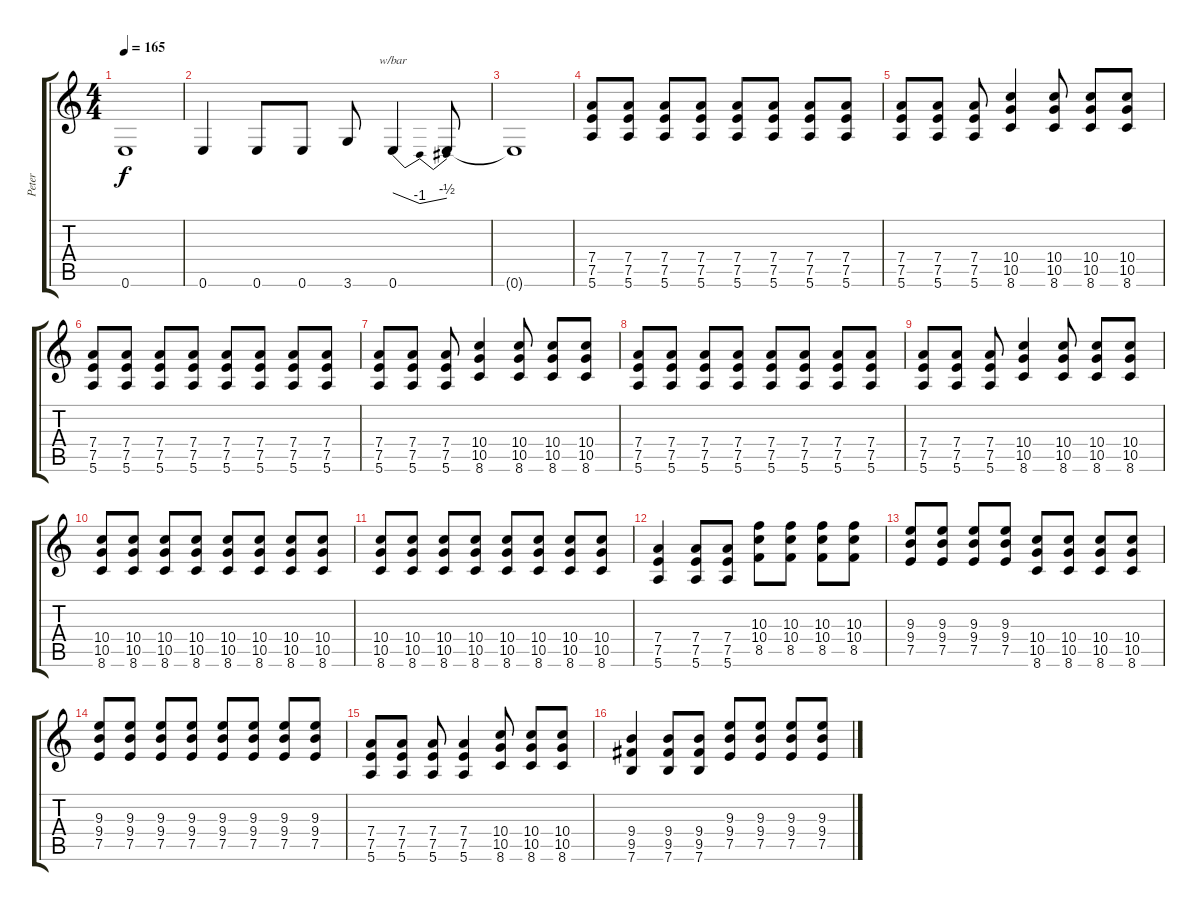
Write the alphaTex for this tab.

\track ("Peter" "Peter") {instrument overdrivenguitar}
\staff {score tabs}
\tuning (E4 B3 G3 D3 A2 E2) {hide}
\ts (4 4)
\tempo 165
\clef g2
\ks c
0.6{t}.1{dy f} |
0.6.4 0.6.8 0.6.8 3.6.8 0.6.4{tbe (dip default 0 0 45 -4 56 -4 60 -2)} 0.6{t}.8 |
0.6{t}.1 |
(7.4 7.5 5.6).8 (7.4 7.5 5.6).8 (7.4 7.5 5.6).8 (7.4 7.5 5.6).8 (7.4 7.5 5.6).8 (7.4 7.5 5.6).8 (7.4 7.5 5.6).8 (7.4 7.5 5.6).8 |
(7.4 7.5 5.6).8 (7.4 7.5 5.6).8 (7.4 7.5 5.6).8 (10.4 10.5 8.6).4 (10.4 10.5 8.6).8 (10.4 10.5 8.6).8 (10.4 10.5 8.6).8 |
(7.4 7.5 5.6).8 (7.4 7.5 5.6).8 (7.4 7.5 5.6).8 (7.4 7.5 5.6).8 (7.4 7.5 5.6).8 (7.4 7.5 5.6).8 (7.4 7.5 5.6).8 (7.4 7.5 5.6).8 |
(7.4 7.5 5.6).8 (7.4 7.5 5.6).8 (7.4 7.5 5.6).8 (10.4 10.5 8.6).4 (10.4 10.5 8.6).8 (10.4 10.5 8.6).8 (10.4 10.5 8.6).8 |
(7.4 7.5 5.6).8 (7.4 7.5 5.6).8 (7.4 7.5 5.6).8 (7.4 7.5 5.6).8 (7.4 7.5 5.6).8 (7.4 7.5 5.6).8 (7.4 7.5 5.6).8 (7.4 7.5 5.6).8 |
(7.4 7.5 5.6).8 (7.4 7.5 5.6).8 (7.4 7.5 5.6).8 (10.4 10.5 8.6).4 (10.4 10.5 8.6).8 (10.4 10.5 8.6).8 (10.4 10.5 8.6).8 |
(10.4 10.5 8.6).8 (10.4 10.5 8.6).8 (10.4 10.5 8.6).8 (10.4 10.5 8.6).8 (10.4 10.5 8.6).8 (10.4 10.5 8.6).8 (10.4 10.5 8.6).8 (10.4 10.5 8.6).8 |
(10.4 10.5 8.6).8 (10.4 10.5 8.6).8 (10.4 10.5 8.6).8 (10.4 10.5 8.6).8 (10.4 10.5 8.6).8 (10.4 10.5 8.6).8 (10.4 10.5 8.6).8 (10.4 10.5 8.6).8 |
(7.4 7.5 5.6).4 (7.4 7.5 5.6).8 (7.4 7.5 5.6).8 (10.3 10.4 8.5).8 (10.3 10.4 8.5).8 (10.3 10.4 8.5).8 (10.3 10.4 8.5).8 |
(9.3 9.4 7.5).8 (9.3 9.4 7.5).8 (9.3 9.4 7.5).8 (9.3 9.4 7.5).8 (10.4 10.5 8.6).8 (10.4 10.5 8.6).8 (10.4 10.5 8.6).8 (10.4 10.5 8.6).8 |
(9.3 9.4 7.5).8 (9.3 9.4 7.5).8 (9.3 9.4 7.5).8 (9.3 9.4 7.5).8 (9.3 9.4 7.5).8 (9.3 9.4 7.5).8 (9.3 9.4 7.5).8 (9.3 9.4 7.5).8 |
(7.4 7.5 5.6).8 (7.4 7.5 5.6).8 (7.4 7.5 5.6).8 (7.4 7.5 5.6).4 (10.4 10.5 8.6).8 (10.4 10.5 8.6).8 (10.4 10.5 8.6).8 |
(9.4 9.5 7.6).4 (9.4 9.5 7.6).8 (9.4 9.5 7.6).8 (9.3 9.4 7.5).8 (9.3 9.4 7.5).8 (9.3 9.4 7.5).8 (9.3 9.4 7.5).8
